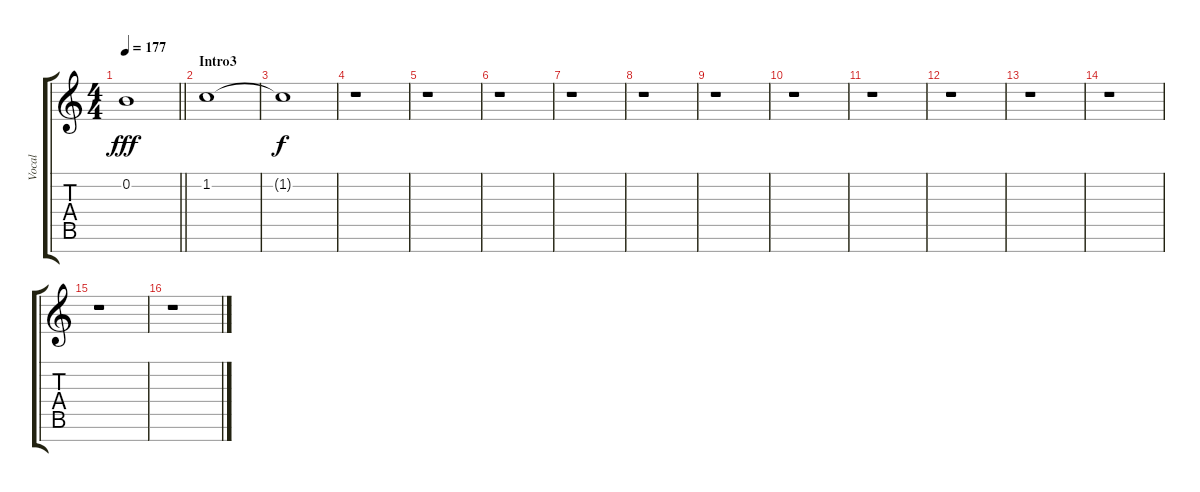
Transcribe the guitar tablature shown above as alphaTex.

\track ("Vocal" "Vocal") {instrument voiceoohs}
\staff {score tabs}
\tuning (E5 B4 G4 D4 A3 E3 B2) {hide}
\ts (4 4)
\tempo 177
\clef g2
\barLineRight lightlight
\ks c
0.2.1{dy fff} |
\section ("" "Intro3")
1.2.1 |
1.2{t}.1{dy f} |
r.1 |
r.1 |
r.1 |
r.1 |
r.1 |
r.1 |
r.1 |
r.1 |
r.1 |
r.1 |
r.1 |
r.1 |
r.1
